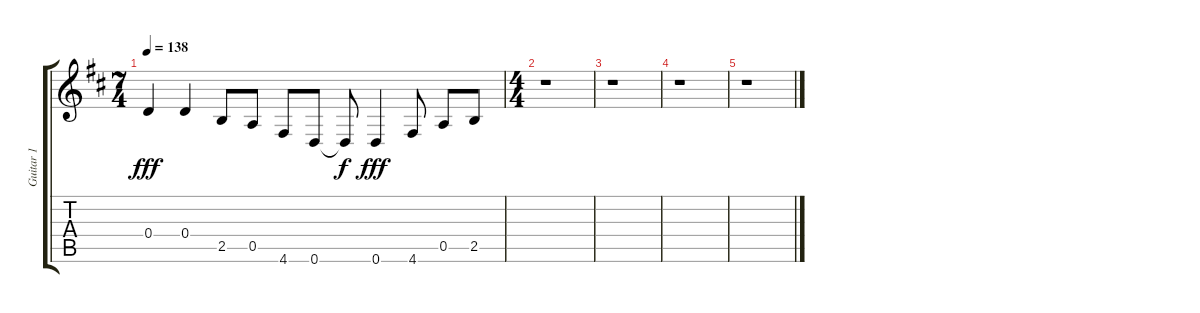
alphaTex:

\track ("Guitar 1" "Guitar 1") {instrument electricguitarclean}
\staff {score tabs}
\tuning (E4 B3 G3 D3 A2 D2) {hide}
\ts (7 4)
\tempo 138
\clef g2
\ks d
0.4.4{dy fff} 0.4.4 2.5.8 0.5.8 4.6.8 0.6.8 0.6{t}.8{dy f} 0.6.4{dy fff} 4.6.8 0.5.8 2.5.8 |
\ts (4 4)
r.1 |
r.1 |
r.1 |
r.1
